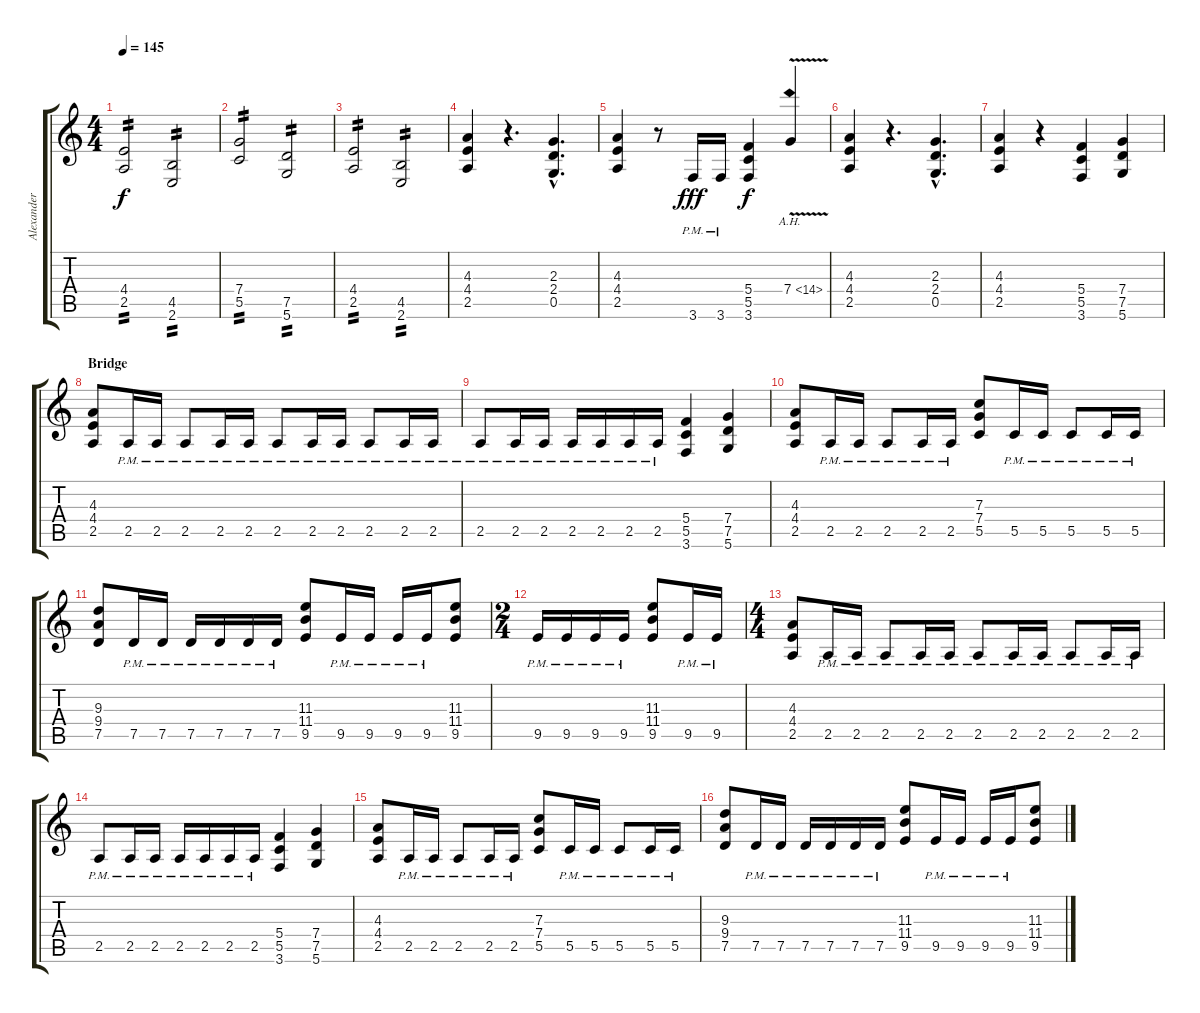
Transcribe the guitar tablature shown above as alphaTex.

\track ("Alexander Kuoppala" "Alexander ") {instrument distortionguitar}
\staff {score tabs}
\tuning (D4 A3 F3 C3 G2 D2) {hide}
\ts (4 4)
\tempo 145
\clef g2
\ks c
(4.4 2.5).2{tp 2 dy f} (4.5 2.6).2{tp 2} |
(7.4 5.5).2{tp 2} (7.5 5.6).2{tp 2} |
(4.4 2.5).2{tp 2} (4.5 2.6).2{tp 2} |
(4.3 4.4 2.5).4 r.4{d} (2.3{hac} 2.4{hac} 0.5{hac}).4{d} |
(4.3 4.4 2.5).4 r.8 3.6{pm}.16{dy fff} 3.6{pm}.16 (5.4 5.5 3.6).4{dy f} 7.4{ah 7 v}.4 |
(4.3 4.4 2.5).4 r.4{d} (2.3{hac} 2.4{hac} 0.5{hac}).4{d} |
(4.3 4.4 2.5).4 r.4 (5.4 5.5 3.6).4 (7.4 7.5 5.6).4 |
\section ("" "Bridge")
(4.3 4.4 2.5).8 2.5{pm}.16 2.5{pm}.16 2.5{pm}.8 2.5{pm}.16 2.5{pm}.16 2.5{pm}.8 2.5{pm}.16 2.5{pm}.16 2.5{pm}.8 2.5{pm}.16 2.5{pm}.16 |
2.5{pm}.8 2.5{pm}.16 2.5{pm}.16 2.5{pm}.16 2.5{pm}.16 2.5{pm}.16 2.5{pm}.16 (5.4 5.5 3.6).4 (7.4 7.5 5.6).4 |
(4.3 4.4 2.5).8 2.5{pm}.16 2.5{pm}.16 2.5{pm}.8 2.5{pm}.16 2.5{pm}.16 (7.3 7.4 5.5).8 5.5{pm}.16 5.5{pm}.16 5.5{pm}.8 5.5{pm}.16 5.5{pm}.16 |
(9.3 9.4 7.5).8 7.5{pm}.16 7.5{pm}.16 7.5{pm}.16 7.5{pm}.16 7.5{pm}.16 7.5{pm}.16 (11.3 11.4 9.5).8 9.5{pm}.16 9.5{pm}.16 9.5{pm}.16 9.5{pm}.16 (11.3 11.4 9.5).8 |
\ts (2 4)
9.5{pm}.16 9.5{pm}.16 9.5{pm}.16 9.5{pm}.16 (11.3 11.4 9.5).8 9.5{pm}.16 9.5{pm}.16 |
\ts (4 4)
(4.3 4.4 2.5).8 2.5{pm}.16 2.5{pm}.16 2.5{pm}.8 2.5{pm}.16 2.5{pm}.16 2.5{pm}.8 2.5{pm}.16 2.5{pm}.16 2.5{pm}.8 2.5{pm}.16 2.5{pm}.16 |
2.5{pm}.8 2.5{pm}.16 2.5{pm}.16 2.5{pm}.16 2.5{pm}.16 2.5{pm}.16 2.5{pm}.16 (5.4 5.5 3.6).4 (7.4 7.5 5.6).4 |
(4.3 4.4 2.5).8 2.5{pm}.16 2.5{pm}.16 2.5{pm}.8 2.5{pm}.16 2.5{pm}.16 (7.3 7.4 5.5).8 5.5{pm}.16 5.5{pm}.16 5.5{pm}.8 5.5{pm}.16 5.5{pm}.16 |
(9.3 9.4 7.5).8 7.5{pm}.16 7.5{pm}.16 7.5{pm}.16 7.5{pm}.16 7.5{pm}.16 7.5{pm}.16 (11.3 11.4 9.5).8 9.5{pm}.16 9.5{pm}.16 9.5{pm}.16 9.5{pm}.16 (11.3 11.4 9.5).8
